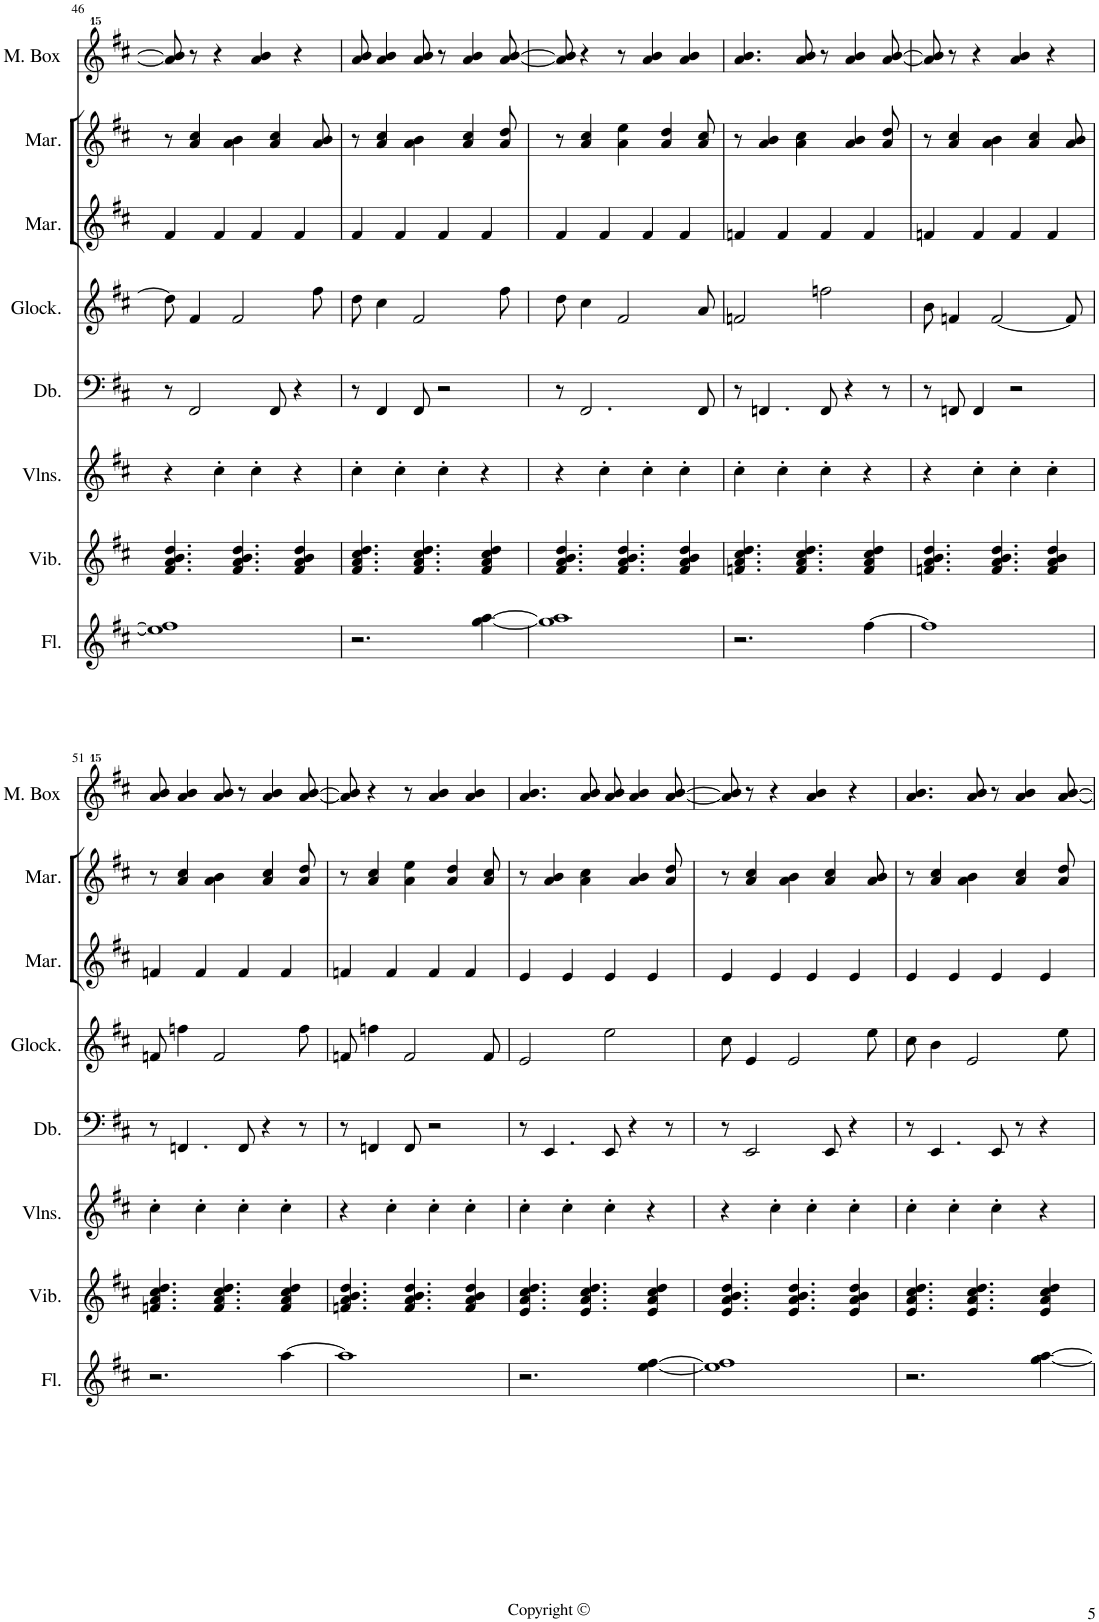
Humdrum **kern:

**kern	**kern	**kern	**kern	**kern	**kern	**kern	**kern
*part8	*part7	*part6	*part5	*part4	*part3	*part2	*part1
*staff8	*staff7	*staff6	*staff5	*staff4	*staff3	*staff2	*staff1
*I"Flute	*I"Vibraphone	*I"Violins	*I"Double Bass	*I"Glockenspiel	*I"Marimba	*I"Marimba	*I"Music Box
*I'Fl.	*I'Vib.	*I'Vlns.	*I'Db.	*I'Glock.	*I'Mar.	*I'Mar.	*I'M. Box
!!LO:PB:g=z
*clefG2	*clefG2	*clefG2	*clefF4	*clefG2	*clefG2	*clefG2	*clefG^^2
*	*	*	*Trd7c12	*Trd-14c-24	*	*	*
*k[f#c#]	*k[f#c#]	*k[f#c#]	*k[f#c#]	*k[f#c#]	*k[f#c#]	*k[f#c#]	*k[f#c#]
*M4/4	*M4/4	*M4/4	*M4/4	*M4/4	*M4/4	*M4/4	*M4/4
=46	=46	=46	=46	=46	=46	=46	=46
1ee] 1ff#]	4.f#/ 4.a/ 4.b/ 4.dd/	4r	8r	8dd\]	4f#/	8r	8aaa/] 8bbb/]
.	.	.	2FF#/	4f#/	.	4a/ 4cc#/	8r
.	.	4cc#'\	.	.	4f#/	.	4r
.	4.f#/ 4.a/ 4.b/ 4.dd/	.	.	2f#/	.	4a\ 4b\	.
.	.	4cc#'\	.	.	4f#/	.	4aaa/ 4bbb/
.	.	.	8FF#/	.	.	4a/ 4cc#/	.
.	4f#/ 4a/ 4b/ 4dd/	4r	4r	.	4f#/	.	4r
.	.	.	.	8ff#\	.	8a/ 8b/	.
=47	=47	=47	=47	=47	=47	=47	=47
2.r	4.f#/ 4.a/ 4.cc#/ 4.dd/	4cc#'\	8r	8dd\	4f#/	8r	8aaa/ 8bbb/
.	.	.	4FF#/	4cc#\	.	4a/ 4cc#/	4aaa/ 4bbb/
.	.	4cc#'\	.	.	4f#/	.	.
.	4.f#/ 4.a/ 4.cc#/ 4.dd/	.	8FF#/	2f#/	.	4a\ 4b\	8aaa/ 8bbb/
.	.	4cc#'\	2r	.	4f#/	.	8r
.	.	.	.	.	.	4a/ 4cc#/	4aaa/ 4bbb/
[4gg\ [4aa\	4f#/ 4a/ 4cc#/ 4dd/	4r	.	.	4f#/	.	.
.	.	.	.	8ff#\	.	8a/ 8dd/	[8aaa/ [8bbb/
=48	=48	=48	=48	=48	=48	=48	=48
1gg] 1aa]	4.f#/ 4.a/ 4.b/ 4.dd/	4r	8r	8dd\	4f#/	8r	8aaa/] 8bbb/]
.	.	.	2.FF#/	4cc#\	.	4a/ 4cc#/	4r
.	.	4cc#'\	.	.	4f#/	.	.
.	4.f#/ 4.a/ 4.b/ 4.dd/	.	.	2f#/	.	4a\ 4ee\	8r
.	.	4cc#'\	.	.	4f#/	.	4aaa/ 4bbb/
.	.	.	.	.	.	4a/ 4dd/	.
.	4f#/ 4a/ 4b/ 4dd/	4cc#'\	.	.	4f#/	.	4aaa/ 4bbb/
.	.	.	8FF#/	8a/	.	8a/ 8cc#/	.
=49	=49	=49	=49	=49	=49	=49	=49
2.r	4.fn/ 4.a/ 4.cc#/ 4.dd/	4cc#'\	8r	2fn/	4fn/	8r	4.aaa/ 4.bbb/
.	.	.	4.FFn/	.	.	4a/ 4b/	.
.	.	4cc#'\	.	.	4f/	.	.
.	4.f/ 4.a/ 4.cc#/ 4.dd/	.	.	.	.	4a\ 4cc#\	8aaa/ 8bbb/
.	.	4cc#'\	8FF/	2ffn\	4f/	.	8r
.	.	.	4r	.	.	4a/ 4b/	4aaa/ 4bbb/
[4ff#\	4f/ 4a/ 4cc#/ 4dd/	4r	.	.	4f/	.	.
.	.	.	8r	.	.	8a/ 8dd/	[8aaa/ [8bbb/
=50	=50	=50	=50	=50	=50	=50	=50
1ff#]	4.fn/ 4.a/ 4.b/ 4.dd/	4r	8r	8b\	4fn/	8r	8aaa/] 8bbb/]
.	.	.	8FFn/	4fn/	.	4a/ 4cc#/	8r
.	.	4cc#'\	4FF/	.	4f/	.	4r
.	4.f/ 4.a/ 4.b/ 4.dd/	.	.	[2f/	.	4a\ 4b\	.
.	.	4cc#'\	2r	.	4f/	.	4aaa/ 4bbb/
.	.	.	.	.	.	4a/ 4cc#/	.
.	4f/ 4a/ 4b/ 4dd/	4cc#'\	.	.	4f/	.	4r
.	.	.	.	8f/]	.	8a/ 8b/	.
!!LO:LB:g=z
=51	=51	=51	=51	=51	=51	=51	=51
2.r	4.fn/ 4.a/ 4.cc#/ 4.dd/	4cc#'\	8r	8fn/	4fn/	8r	8aaa/ 8bbb/
.	.	.	4.FFn/	4ffn\	.	4a/ 4cc#/	4aaa/ 4bbb/
.	.	4cc#'\	.	.	4f/	.	.
.	4.f/ 4.a/ 4.cc#/ 4.dd/	.	.	2f/	.	4a\ 4b\	8aaa/ 8bbb/
.	.	4cc#'\	8FF/	.	4f/	.	8r
.	.	.	4r	.	.	4a/ 4cc#/	4aaa/ 4bbb/
[4aa\	4f/ 4a/ 4cc#/ 4dd/	4cc#'\	.	.	4f/	.	.
.	.	.	8r	8ff\	.	8a/ 8dd/	[8aaa/ [8bbb/
=52	=52	=52	=52	=52	=52	=52	=52
1aa]	4.fn/ 4.a/ 4.b/ 4.dd/	4r	8r	8fn/	4fn/	8r	8aaa/] 8bbb/]
.	.	.	4FFn/	4ffn\	.	4a/ 4cc#/	4r
.	.	4cc#'\	.	.	4f/	.	.
.	4.f/ 4.a/ 4.b/ 4.dd/	.	8FF/	2f/	.	4a\ 4ee\	8r
.	.	4cc#'\	2r	.	4f/	.	4aaa/ 4bbb/
.	.	.	.	.	.	4a/ 4dd/	.
.	4f/ 4a/ 4b/ 4dd/	4cc#'\	.	.	4f/	.	4aaa/ 4bbb/
.	.	.	.	8f/	.	8a/ 8cc#/	.
=53	=53	=53	=53	=53	=53	=53	=53
2.r	4.e/ 4.a/ 4.cc#/ 4.dd/	4cc#'\	8r	2e/	4e/	8r	4.aaa/ 4.bbb/
.	.	.	4.EE/	.	.	4a/ 4b/	.
.	.	4cc#'\	.	.	4e/	.	.
.	4.e/ 4.a/ 4.cc#/ 4.dd/	.	.	.	.	4a\ 4cc#\	8aaa/ 8bbb/
.	.	4cc#'\	8EE/	2ee\	4e/	.	8aaa/ 8bbb/
.	.	.	4r	.	.	4a/ 4b/	4aaa/ 4bbb/
[4ee\ [4ff#\	4e/ 4a/ 4cc#/ 4dd/	4r	.	.	4e/	.	.
.	.	.	8r	.	.	8a/ 8dd/	[8aaa/ [8bbb/
=54	=54	=54	=54	=54	=54	=54	=54
1ee] 1ff#]	4.e/ 4.a/ 4.b/ 4.dd/	4r	8r	8cc#\	4e/	8r	8aaa/] 8bbb/]
.	.	.	2EE/	4e/	.	4a/ 4cc#/	8r
.	.	4cc#'\	.	.	4e/	.	4r
.	4.e/ 4.a/ 4.b/ 4.dd/	.	.	2e/	.	4a\ 4b\	.
.	.	4cc#'\	.	.	4e/	.	4aaa/ 4bbb/
.	.	.	8EE/	.	.	4a/ 4cc#/	.
.	4e/ 4a/ 4b/ 4dd/	4cc#'\	4r	.	4e/	.	4r
.	.	.	.	8ee\	.	8a/ 8b/	.
=55	=55	=55	=55	=55	=55	=55	=55
2.r	4.e/ 4.a/ 4.cc#/ 4.dd/	4cc#'\	8r	8cc#\	4e/	8r	4.aaa/ 4.bbb/
.	.	.	4.EE/	4b\	.	4a/ 4cc#/	.
.	.	4cc#'\	.	.	4e/	.	.
.	4.e/ 4.a/ 4.cc#/ 4.dd/	.	.	2e/	.	4a\ 4b\	8aaa/ 8bbb/
.	.	4cc#'\	8EE/	.	4e/	.	8r
.	.	.	8r	.	.	4a/ 4cc#/	4aaa/ 4bbb/
[4gg\ [4aa\	4e/ 4a/ 4cc#/ 4dd/	4r	4r	.	4e/	.	.
.	.	.	.	8ee\	.	8a/ 8dd/	[8aaa/ [8bbb/
=	=	=	=	=	=	=	=
*-	*-	*-	*-	*-	*-	*-	*-
